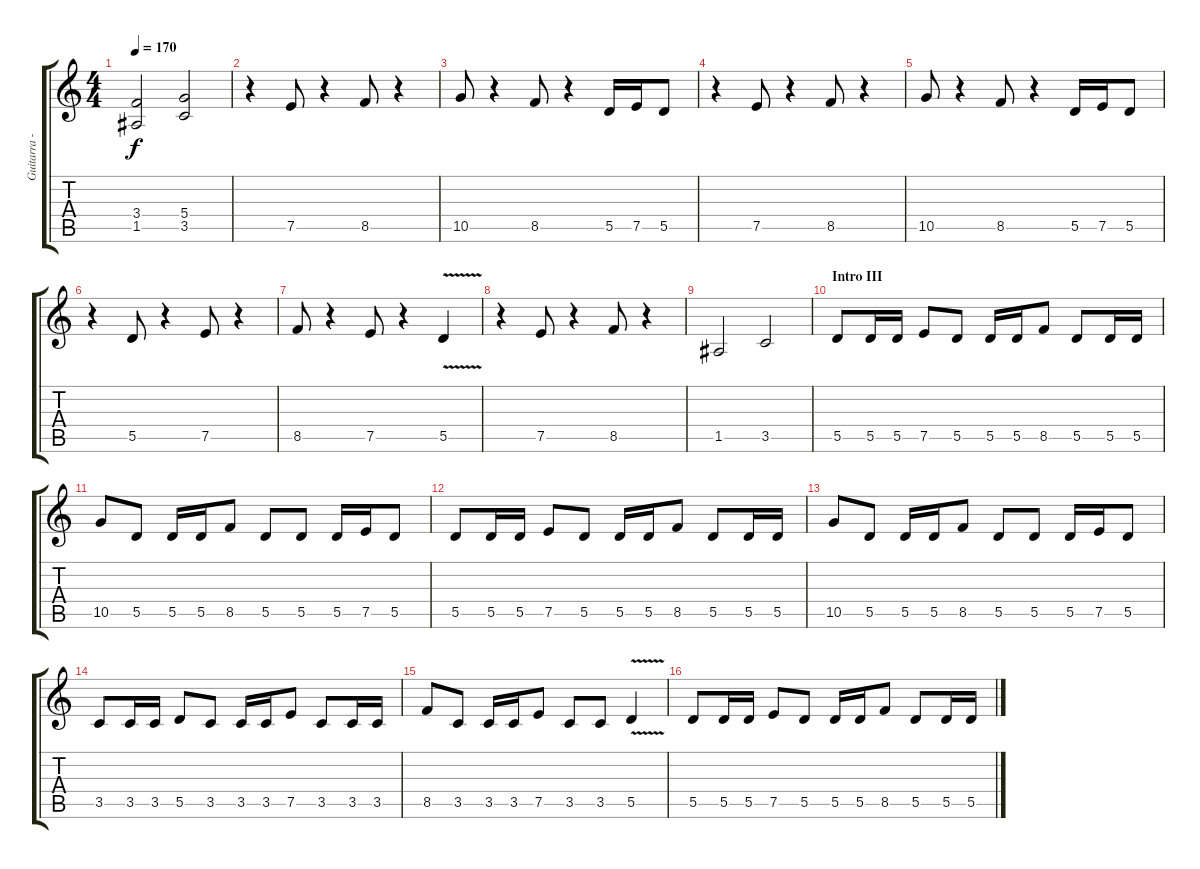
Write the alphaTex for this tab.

\track ("Guitarra - Guitar" "Guitarra -") {instrument distortionguitar}
\staff {score tabs}
\tuning (E4 B3 G3 D3 A2 E2) {hide}
\ts (4 4)
\tempo 170
\clef g2
\ks c
(3.4 1.5).2{dy f} (5.4 3.5).2 |
r.4 7.5.8 r.4 8.5.8 r.4 |
10.5.8 r.4 8.5.8 r.4 5.5.16 7.5.16 5.5.8 |
r.4 7.5.8 r.4 8.5.8 r.4 |
10.5.8 r.4 8.5.8 r.4 5.5.16 7.5.16 5.5.8 |
r.4 5.5.8 r.4 7.5.8 r.4 |
8.5.8 r.4 7.5.8 r.4 5.5{v}.4 |
r.4 7.5.8 r.4 8.5.8 r.4 |
1.5.2 3.5.2 |
\section ("" "Intro III")
5.5.8 5.5.16 5.5.16 7.5.8 5.5.8 5.5.16 5.5.16 8.5.8 5.5.8 5.5.16 5.5.16 |
10.5.8 5.5.8 5.5.16 5.5.16 8.5.8 5.5.8 5.5.8 5.5.16 7.5.16 5.5.8 |
5.5.8 5.5.16 5.5.16 7.5.8 5.5.8 5.5.16 5.5.16 8.5.8 5.5.8 5.5.16 5.5.16 |
10.5.8 5.5.8 5.5.16 5.5.16 8.5.8 5.5.8 5.5.8 5.5.16 7.5.16 5.5.8 |
3.5.8 3.5.16 3.5.16 5.5.8 3.5.8 3.5.16 3.5.16 7.5.8 3.5.8 3.5.16 3.5.16 |
8.5.8 3.5.8 3.5.16 3.5.16 7.5.8 3.5.8 3.5.8 5.5{v}.4 |
5.5.8 5.5.16 5.5.16 7.5.8 5.5.8 5.5.16 5.5.16 8.5.8 5.5.8 5.5.16 5.5.16
